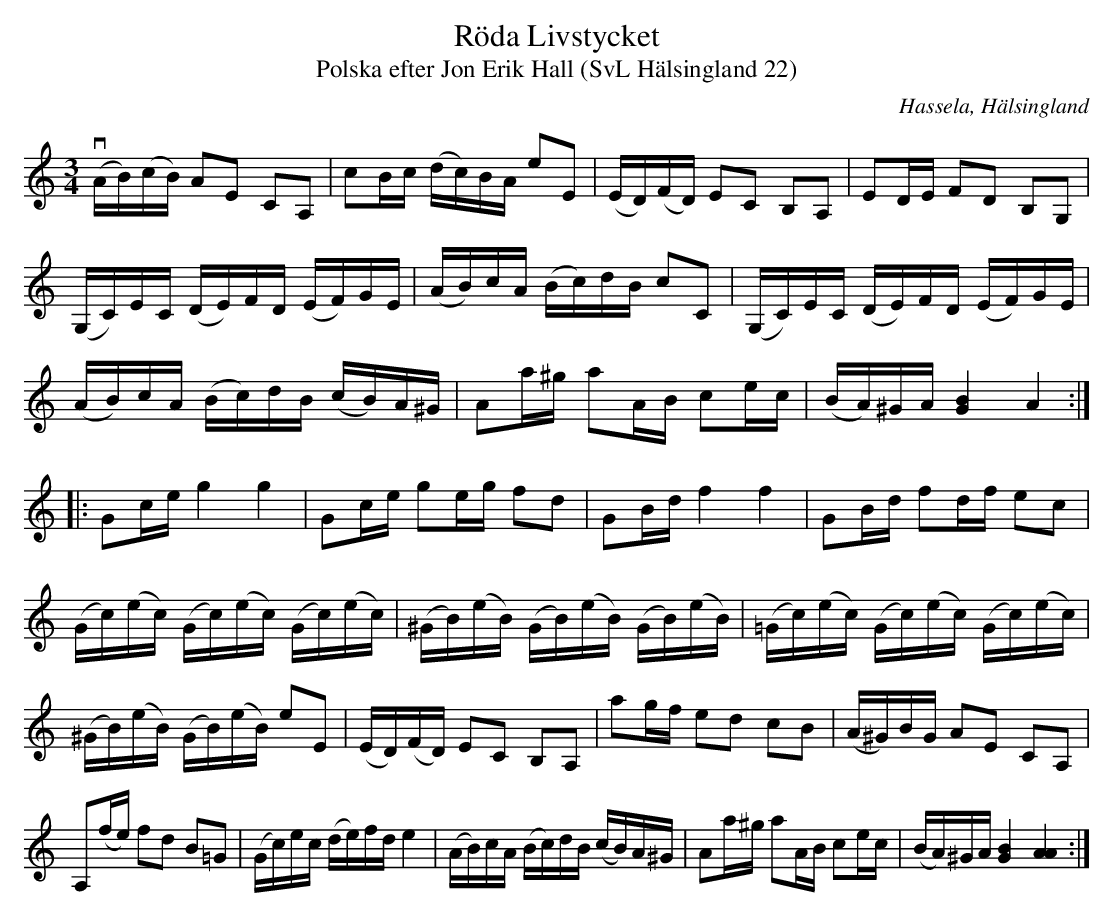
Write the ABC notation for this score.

X:1
T:Röda Livstycket
T:Polska efter Jon Erik Hall (SvL Hälsingland 22)
O:Hassela, Hälsingland
M:3/4
L:1/8
K:Am
v(A/B/)(c/B/) AE CA,|cB/c/ (d/c/)B/A/ eE|(E/D/)(F/D/) EC B,A,|ED/E/ FD B,G,|
(G,/C/)E/C/ (D/E/)F/D/ (E/F/)G/E/|(A/B/)c/A/ (B/c/)d/B/ cC|(G,/C/)E/C/ (D/E/)F/D/ (E/F/)G/E/|
(A/B/)c/A/ (B/c/)d/B/ (c/B/)A/^G/|Aa/^g/ aA/B/ ce/c/|(B/A/)^G/A/ [GB]2 A2:|
|:Gc/e/ g2 g2|Gc/e/ ge/g/ fd|GB/d/ f2 f2|GB/d/ fd/f/ ec|
(G/c/)(e/c/) (G/c/)(e/c/) (G/c/)(e/c/)|(^G/B/)(e/B/) (G/B/)(e/B/) (G/B/)(e/B/)|(=G/c/)(e/c/) (G/c/)(e/c/) (G/c/)(e/c/)|
(^G/B/)(e/B/) (G/B/)(e/B/) eE|(E/D/)(F/D/) EC B,A,|ag/f/ ed cB|(A/^G/)B/G/ AE CA,|
A,(f/e/) fd B=G|(G/c/)e/c/ (d/e/)f/d/ e2|(A/B/)c/A/ (B/c/)d/B/ (c/B/)A/^G/|Aa/^g/ aA/B/ ce/c/|(B/A/)^G/A/ [GB]2 [AA]2:|
